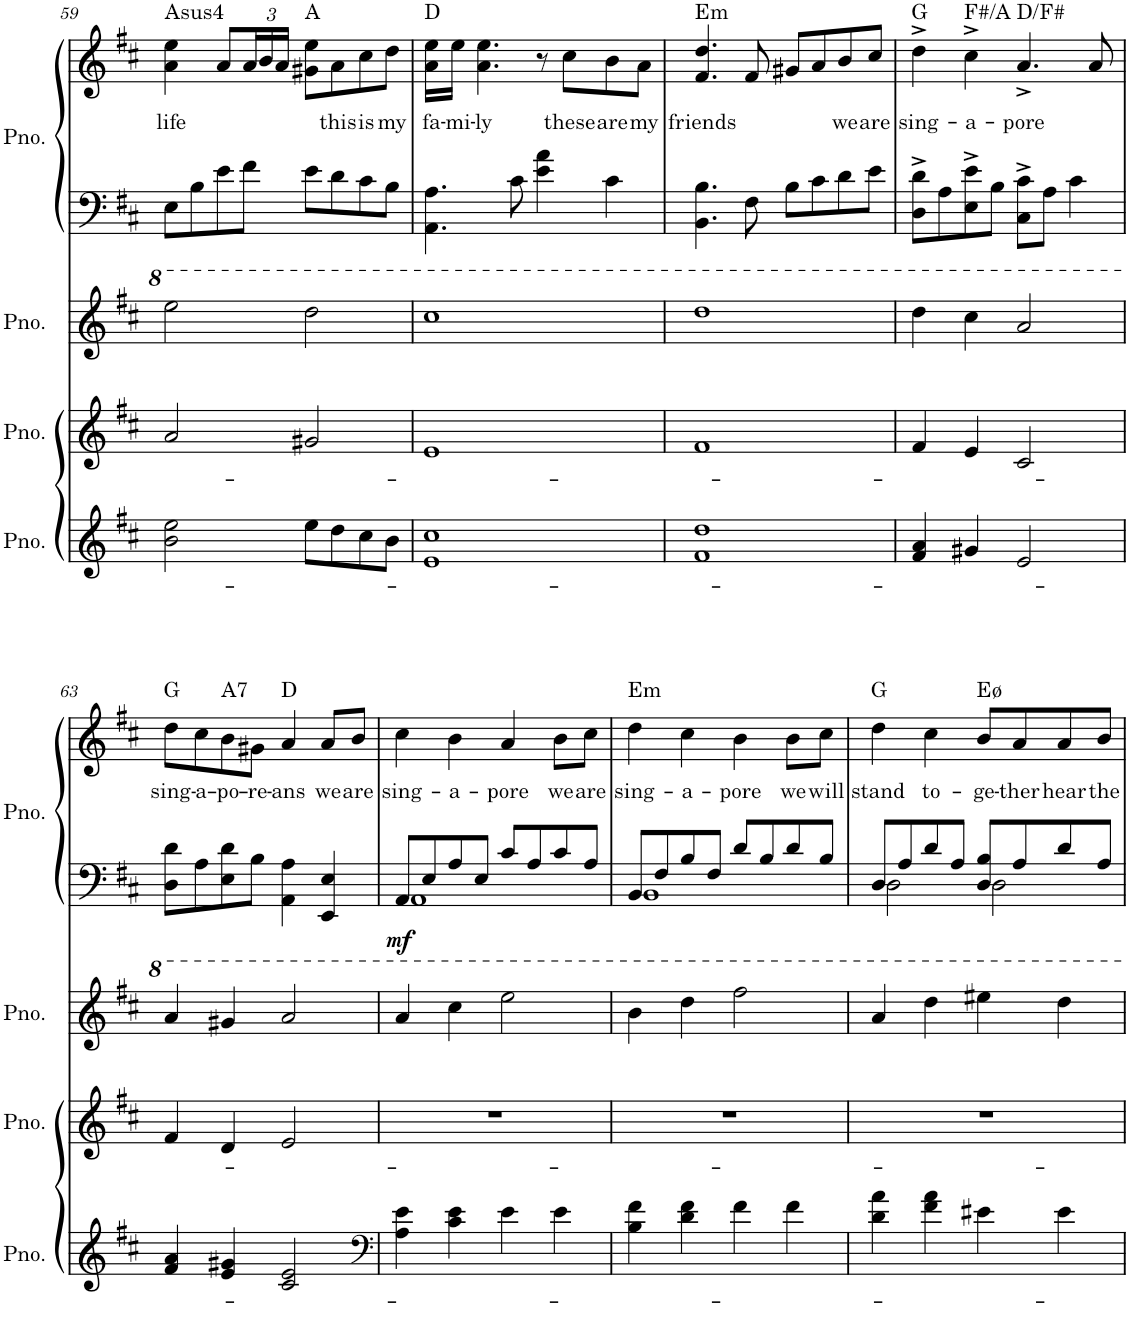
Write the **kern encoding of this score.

**kern	**kern	**kern	**kern	**kern	**text	**dynam
*part4	*part3	*part2	*part1	*part1	*part1	*part1
*staff5	*staff4	*staff3	*staff2	*staff1	*staff1	*staff1/2
*I"Piano	*I"Piano	*I"Piano	*I"Piano	*	*	*
*I'Pno.	*I'Pno.	*I'Pno.	*I'Pno.	*	*	*
!!LO:PB:g=z
*clefG2	*clefG2	*clefG2	*clefF4	*clefG2	*	*
*k[f#c#]	*k[f#c#]	*k[f#c#]	*k[f#c#]	*k[f#c#]	*	*
*M4/4	*M4/4	*M4/4	*M4/4	*M4/4	*	*
=59	=59	=59	=59	=59	=59	=59
!	!	!	!	!LO:TX:a:t=Asus4	!	!
!	!	!	!	!	!LO:LY:b	!
2b\ 2ee\	2a/	2eee\	8E\L	4a\ 4ee\	life	.
.	.	.	8B\	.	.	.
.	.	.	8e\	(8a/L	.	.
*	*	*	*	*Xbrackettup	*	*
.	.	.	8f#\J	24a/L	.	.
.	.	.	.	24b/	.	.
.	.	.	.	24a/JJ	.	.
!	!	!	!	!LO:TX:a:t=A	!	!
8ee\L	2g#X/	2ddd\	8e\L	8g#X\ 8ee\L	.	.
!	!	!	!	!	!LO:LY:b	!
8dd\	.	.	8d\	8a\	this	.
!	!	!	!	!	!LO:LY:b	!
8cc#\	.	.	8c#\	8cc#\	is	.
!	!	!	!	!	!LO:LY:b	!
8b\J	.	.	8B\J	8dd\J	my	.
=60	=60	=60	=60	=60	=60	=60
!	!	!	!	!LO:TX:a:t=D	!	!
!	!	!	!	!	!LO:LY:b	!
1e 1cc#	1e	1ccc#	4.AA\ 4.A\	16a\ 16ee\LL	fa-	.
!	!	!	!	!	!LO:LY:b	!
.	.	.	.	16ee\JJ	-mi-	.
!	!	!	!	!	!LO:LY:b	!
.	.	.	.	4.a\ 4.ee\)	-ly	.
.	.	.	8c#\	.	.	.
.	.	.	4e\ 4a\	8r	.	.
!	!	!	!	!	!LO:LY:b	!
.	.	.	.	8cc#\L	these	.
!	!	!	!	!	!LO:LY:b	!
.	.	.	4c#\	8b\	are	.
!	!	!	!	!	!LO:LY:b	!
.	.	.	.	8a\J	my	.
=61	=61	=61	=61	=61	=61	=61
!	!	!	!	!LO:TX:a:t=Em	!	!
!	!	!	!	!	!LO:LY:b	!
1f# 1dd	1f#	1ddd	4.BB\ 4.B\	(4.f#/ 4.dd/	friends	.
.	.	.	8F#\	8f#/	.	.
.	.	.	8B\L	8g#X/L	.	.
.	.	.	8c#\	8a/	.	.
!	!	!	!	!	!LO:LY:b	!
.	.	.	8d\	8b/	we	.
!	!	!	!	!	!LO:LY:b	!
.	.	.	8e\J	8cc#/J)	are	.
=62	=62	=62	=62	=62	=62	=62
!	!	!	!	!LO:TX:a:t=G	!	!
!	!	!	!	!	!LO:LY:b	!
4f#/ 4a/	4f#/	4ddd\	8D\^ 8d\^L	4dd^\	sing-	.
.	.	.	8A\	.	.	.
!	!	!	!	!LO:TX:a:t=F#/A	!	!
!	!	!	!	!	!LO:LY:b	!
4g#X/	4e/	4ccc#\	8E\^ 8e\^	4cc#^\	-a-	.
.	.	.	8B\J	.	.	.
!	!	!	!	!LO:TX:a:t=D/F#	!	!
!	!	!	!	!	!LO:LY:b	!
2e/	2c#/	2aa/	8C#\^ 8c#\^L	4.a^/	-pore	.
.	.	.	8A\J	.	.	.
.	.	.	4c#\	.	.	.
.	.	.	.	8a/	.	.
!!LO:LB:g=z
=63	=63	=63	=63	=63	=63	=63
!	!	!	!	!LO:TX:a:t=G	!	!
!	!	!	!	!	!LO:LY:b	!
4f#/ 4a/	4f#/	4aa/	8D\ 8d\L	8dd\L	sing-	.
!	!	!	!	!	!LO:LY:b	!
.	.	.	8A\	8cc#\	-a-	.
!	!	!	!	!LO:TX:a:t=A7	!	!
!	!	!	!	!	!LO:LY:b	!
4e/ 4g#X/	4d/	4gg#X/	8E\ 8d\	8b\	-po-	.
!	!	!	!	!	!LO:LY:b	!
.	.	.	8B\J	8g#X\J	-re-	.
!	!	!	!	!LO:TX:a:t=D	!	!
!	!	!	!	!	!LO:LY:b	!
2c#/ 2e/	2e/	2aa/	4AA\ 4A\	4a/	-ans	.
!	!	!	!	!	!LO:LY:b	!
.	.	.	4EE/ 4E/	8a/L	we	.
!	!	!	!	!	!LO:LY:b	!
.	.	.	.	8b/J	are	.
=64	=64	=64	=64	=64	=64	=64
*clefF4	*	*	*	*	*	*
*	*	*	*^	*	*	*
!	!	!	!	!	!	!LO:LY:b	!LO:DY:b=2
4A\ 4e\	1r	4aa/	8AA/L	1AA	4cc#\	sing-	mf
.	.	.	8E/	.	.	.	.
!	!	!	!	!	!	!LO:LY:b	!
4c#\ 4e\	.	4ccc#\	8A/	.	4b\	-a-	.
.	.	.	8E/J	.	.	.	.
!	!	!	!	!	!	!LO:LY:b	!
4e\	.	2eee\	8c#/L	.	4a/	-pore	.
.	.	.	8A/	.	.	.	.
!	!	!	!	!	!	!LO:LY:b	!
4e\	.	.	8c#/	.	8b\L	we	.
!	!	!	!	!	!	!LO:LY:b	!
.	.	.	8A/J	.	8cc#\J	are	.
=65	=65	=65	=65	=65	=65	=65	=65
!	!	!	!	!	!LO:TX:a:t=Em	!	!
!	!	!	!	!	!	!LO:LY:b	!
4B\ 4f#\	1r	4bb\	8BB/L	1BB	4dd\	sing-	.
.	.	.	8F#/	.	.	.	.
!	!	!	!	!	!	!LO:LY:b	!
4d\ 4f#\	.	4ddd\	8B/	.	4cc#\	-a-	.
.	.	.	8F#/J	.	.	.	.
!	!	!	!	!	!	!LO:LY:b	!
4f#\	.	2fff#\	8d/L	.	4b\	-pore	.
.	.	.	8B/	.	.	.	.
!	!	!	!	!	!	!LO:LY:b	!
4f#\	.	.	8d/	.	8b\L	we	.
!	!	!	!	!	!	!LO:LY:b	!
.	.	.	8B/J	.	8cc#\J	will	.
=66	=66	=66	=66	=66	=66	=66	=66
!	!	!	!	!	!LO:TX:a:t=G	!	!
!	!	!	!	!	!	!LO:LY:b	!
4d\ 4a\	1r	4aa/	8D/L	2D\	4dd\	stand	.
.	.	.	8A/	.	.	.	.
!	!	!	!	!	!	!LO:LY:b	!
4f#\ 4a\	.	4ddd\	8d/	.	4cc#\	to-	.
.	.	.	8A/J	.	.	.	.
!	!	!	!	!	!LO:TX:a:t=Eø	!	!
!	!	!	!	!	!	!LO:LY:b	!
4e#X\	.	4eee#X\	8D/ 8B/L	2D\	8b/L	-ge-	.
!	!	!	!	!	!	!LO:LY:b	!
.	.	.	8A/	.	8a/	-ther	.
!	!	!	!	!	!	!LO:LY:b	!
4e#\	.	4ddd\	8d/	.	8a/	hear	.
!	!	!	!	!	!	!LO:LY:b	!
.	.	.	8A/J	.	8b/J	the	.
*	*	*	*v	*v	*	*	*
=	=	=	=	=	=	=
*-	*-	*-	*-	*-	*-	*-
